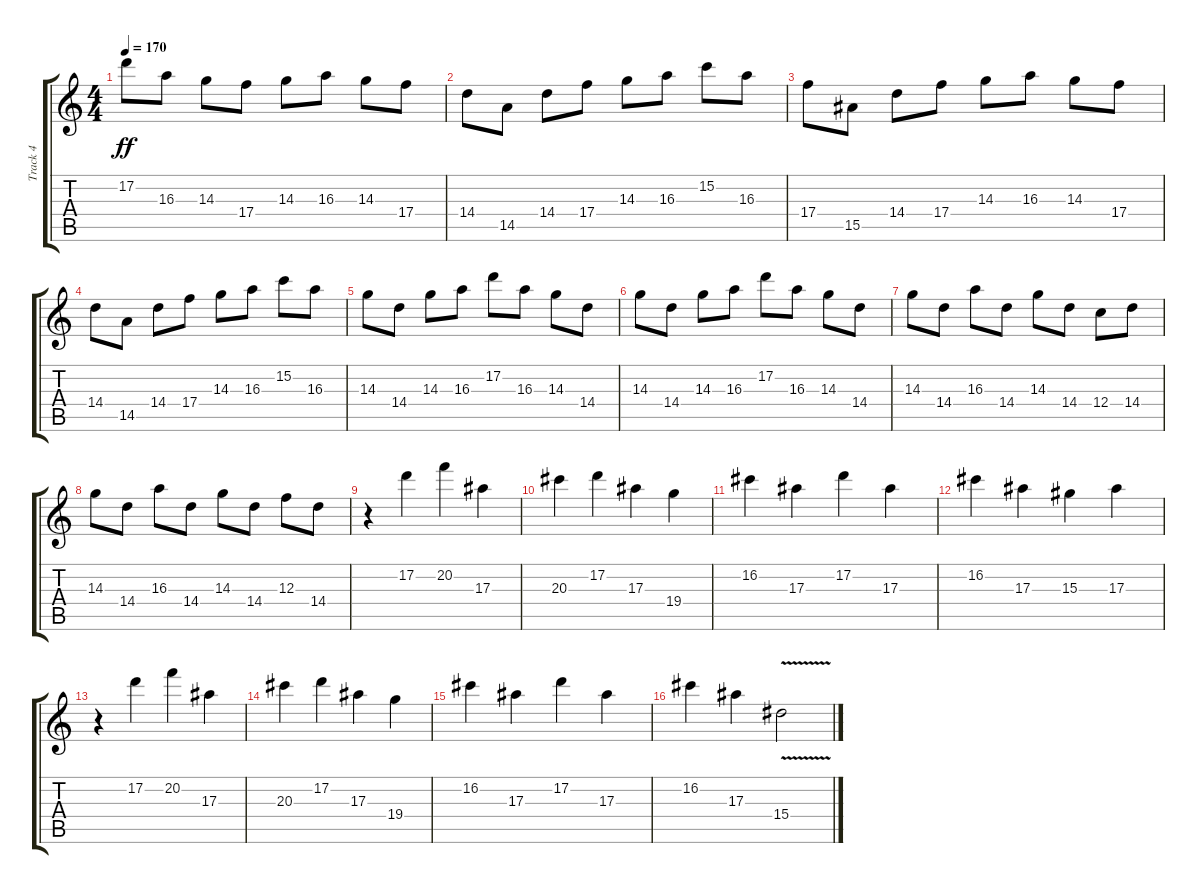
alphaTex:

\track ("Track 4" "Track 4") {instrument distortionguitar}
\staff {score tabs}
\tuning (D4 A3 F3 C3 G2 D2) {hide}
\ts (4 4)
\tempo 170
\clef g2
\ks c
17.2.8{dy ff} 16.3.8 14.3.8 17.4.8 14.3.8 16.3.8 14.3.8 17.4.8 |
14.4.8 14.5.8 14.4.8 17.4.8 14.3.8 16.3.8 15.2.8 16.3.8 |
17.4.8 15.5.8 14.4.8 17.4.8 14.3.8 16.3.8 14.3.8 17.4.8 |
14.4.8 14.5.8 14.4.8 17.4.8 14.3.8 16.3.8 15.2.8 16.3.8 |
14.3.8 14.4.8 14.3.8 16.3.8 17.2.8 16.3.8 14.3.8 14.4.8 |
14.3.8 14.4.8 14.3.8 16.3.8 17.2.8 16.3.8 14.3.8 14.4.8 |
14.3.8 14.4.8 16.3.8 14.4.8 14.3.8 14.4.8 12.4.8 14.4.8 |
14.3.8 14.4.8 16.3.8 14.4.8 14.3.8 14.4.8 12.3.8 14.4.8 |
r.4 17.2.4 20.2.4 17.3.4 |
20.3.4 17.2.4 17.3.4 19.4.4 |
16.2.4 17.3.4 17.2.4 17.3.4 |
16.2.4 17.3.4 15.3.4 17.3.4 |
r.4 17.2.4 20.2.4 17.3.4 |
20.3.4 17.2.4 17.3.4 19.4.4 |
16.2.4 17.3.4 17.2.4 17.3.4 |
16.2.4 17.3.4 15.4{v}.2
